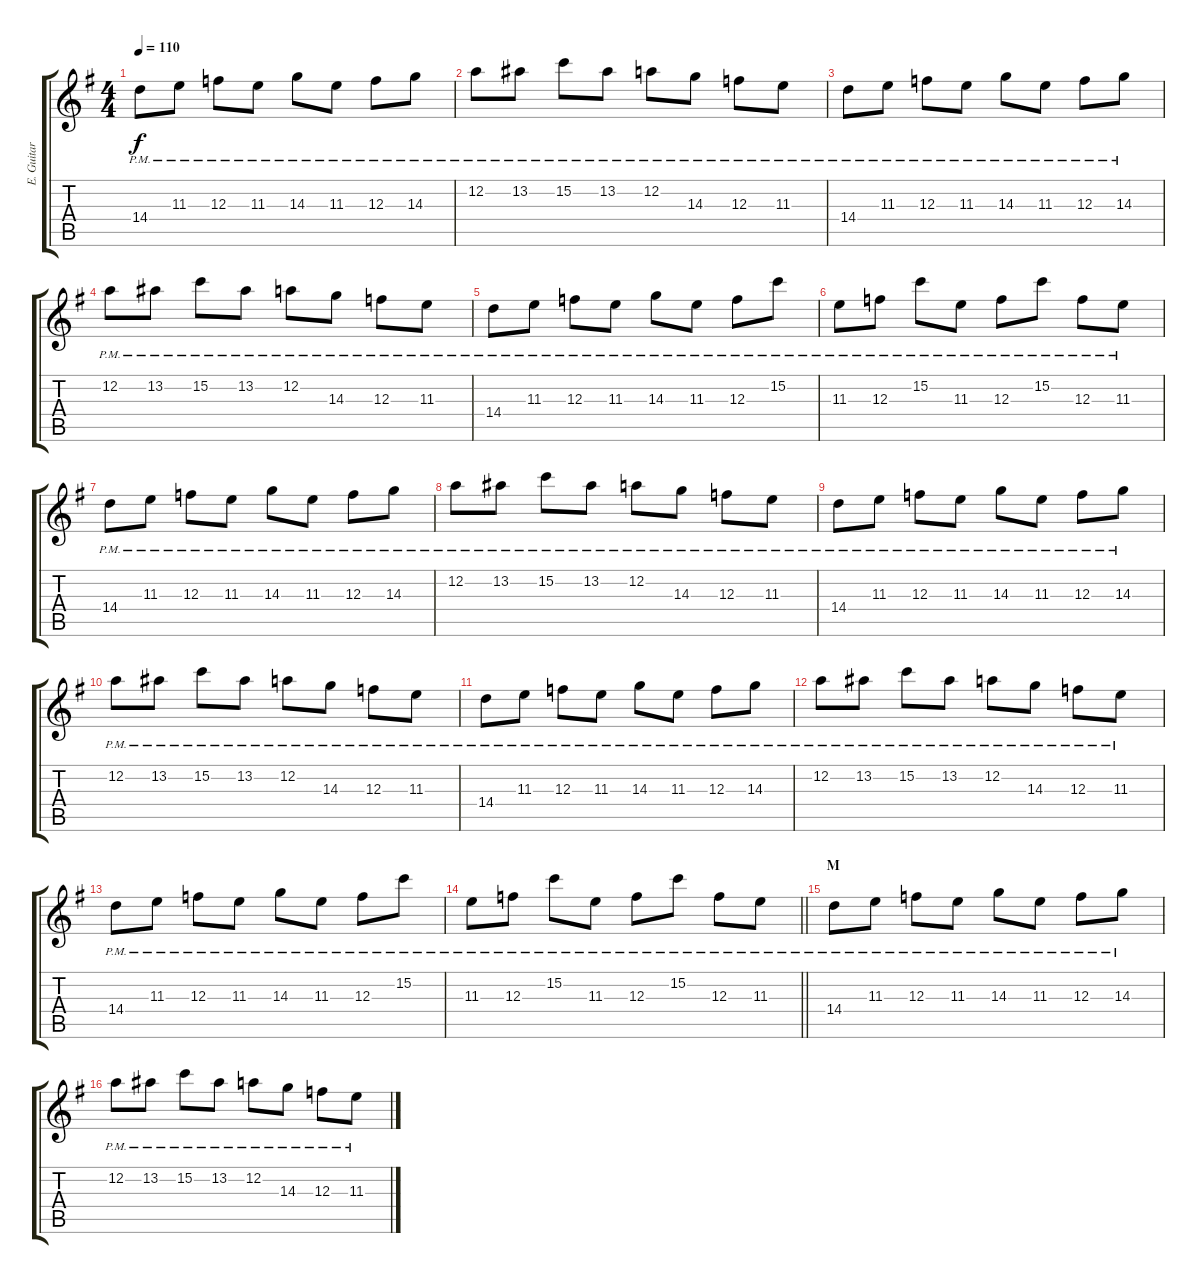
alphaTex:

\track ("E. Guitar I" "E. Guitar ") {instrument overdrivenguitar}
\staff {score tabs}
\tuning (D4 A3 F3 C3 G2 D2) {hide}
\ts (4 4)
\tempo 110
\clef g2
\ks g
14.4{pm}.8{dy f} 11.3{pm}.8 12.3{pm}.8 11.3{pm}.8 14.3{pm}.8 11.3{pm}.8 12.3{pm}.8 14.3{pm}.8 |
12.2{pm}.8 13.2{pm}.8 15.2{pm}.8 13.2{pm}.8 12.2{pm}.8 14.3{pm}.8 12.3{pm}.8 11.3{pm}.8 |
14.4{pm}.8 11.3{pm}.8 12.3{pm}.8 11.3{pm}.8 14.3{pm}.8 11.3{pm}.8 12.3{pm}.8 14.3{pm}.8 |
12.2{pm}.8 13.2{pm}.8 15.2{pm}.8 13.2{pm}.8 12.2{pm}.8 14.3{pm}.8 12.3{pm}.8 11.3{pm}.8 |
14.4{pm}.8 11.3{pm}.8 12.3{pm}.8 11.3{pm}.8 14.3{pm}.8 11.3{pm}.8 12.3{pm}.8 15.2{pm}.8 |
11.3{pm}.8 12.3{pm}.8 15.2{pm}.8 11.3{pm}.8 12.3{pm}.8 15.2{pm}.8 12.3{pm}.8 11.3{pm}.8 |
14.4{pm}.8 11.3{pm}.8 12.3{pm}.8 11.3{pm}.8 14.3{pm}.8 11.3{pm}.8 12.3{pm}.8 14.3{pm}.8 |
12.2{pm}.8 13.2{pm}.8 15.2{pm}.8 13.2{pm}.8 12.2{pm}.8 14.3{pm}.8 12.3{pm}.8 11.3{pm}.8 |
14.4{pm}.8 11.3{pm}.8 12.3{pm}.8 11.3{pm}.8 14.3{pm}.8 11.3{pm}.8 12.3{pm}.8 14.3{pm}.8 |
12.2{pm}.8 13.2{pm}.8 15.2{pm}.8 13.2{pm}.8 12.2{pm}.8 14.3{pm}.8 12.3{pm}.8 11.3{pm}.8 |
14.4{pm}.8 11.3{pm}.8 12.3{pm}.8 11.3{pm}.8 14.3{pm}.8 11.3{pm}.8 12.3{pm}.8 14.3{pm}.8 |
12.2{pm}.8 13.2{pm}.8 15.2{pm}.8 13.2{pm}.8 12.2{pm}.8 14.3{pm}.8 12.3{pm}.8 11.3{pm}.8 |
14.4{pm}.8 11.3{pm}.8 12.3{pm}.8 11.3{pm}.8 14.3{pm}.8 11.3{pm}.8 12.3{pm}.8 15.2{pm}.8 |
\barLineRight lightlight
11.3{pm}.8 12.3{pm}.8 15.2{pm}.8 11.3{pm}.8 12.3{pm}.8 15.2{pm}.8 12.3{pm}.8 11.3{pm}.8 |
\section ("" "M")
14.4{pm}.8 11.3{pm}.8 12.3{pm}.8 11.3{pm}.8 14.3{pm}.8 11.3{pm}.8 12.3{pm}.8 14.3{pm}.8 |
12.2{pm}.8 13.2{pm}.8 15.2{pm}.8 13.2{pm}.8 12.2{pm}.8 14.3{pm}.8 12.3{pm}.8 11.3{pm}.8
